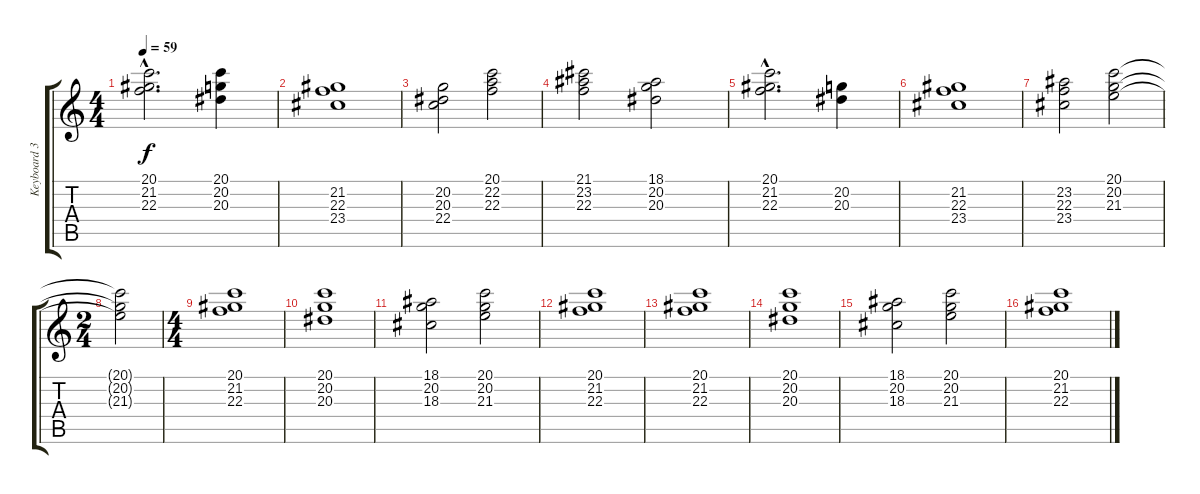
\track ("Keyboard 3" "Keyboard 3") {instrument stringensemble1}
\staff {score tabs}
\tuning (E4 B3 G3 D3 A2 E2) {hide}
\ts (4 4)
\tempo 59
\clef g2
\ks c
(20.1{hac} 21.2{hac} 22.3{hac}).2{d dy f} (20.1 20.2 20.3).4 |
(21.2 22.3 23.4).1 |
(20.2 20.3 22.4).2 (20.1 22.2 22.3).2 |
(21.1 23.2 22.3).2 (18.1 20.2 20.3).2 |
(20.1 21.2{hac} 22.3{hac}).2{d} (20.2 20.3).4 |
(21.2 22.3 23.4).1 |
(23.2 22.3 23.4).2 (20.1 20.2 21.3).2 |
\ts (2 4)
(20.1{t} 20.2{t} 21.3{t}).2 |
\ts (4 4)
(20.1 21.2 22.3).1 |
(20.1 20.2 20.3).1 |
(18.1 20.2 18.3).2 (20.1 20.2 21.3).2 |
(20.1 21.2 22.3).1 |
(20.1 21.2 22.3).1 |
(20.1 20.2 20.3).1 |
(18.1 20.2 18.3).2 (20.1 20.2 21.3).2 |
(20.1 21.2 22.3).1
